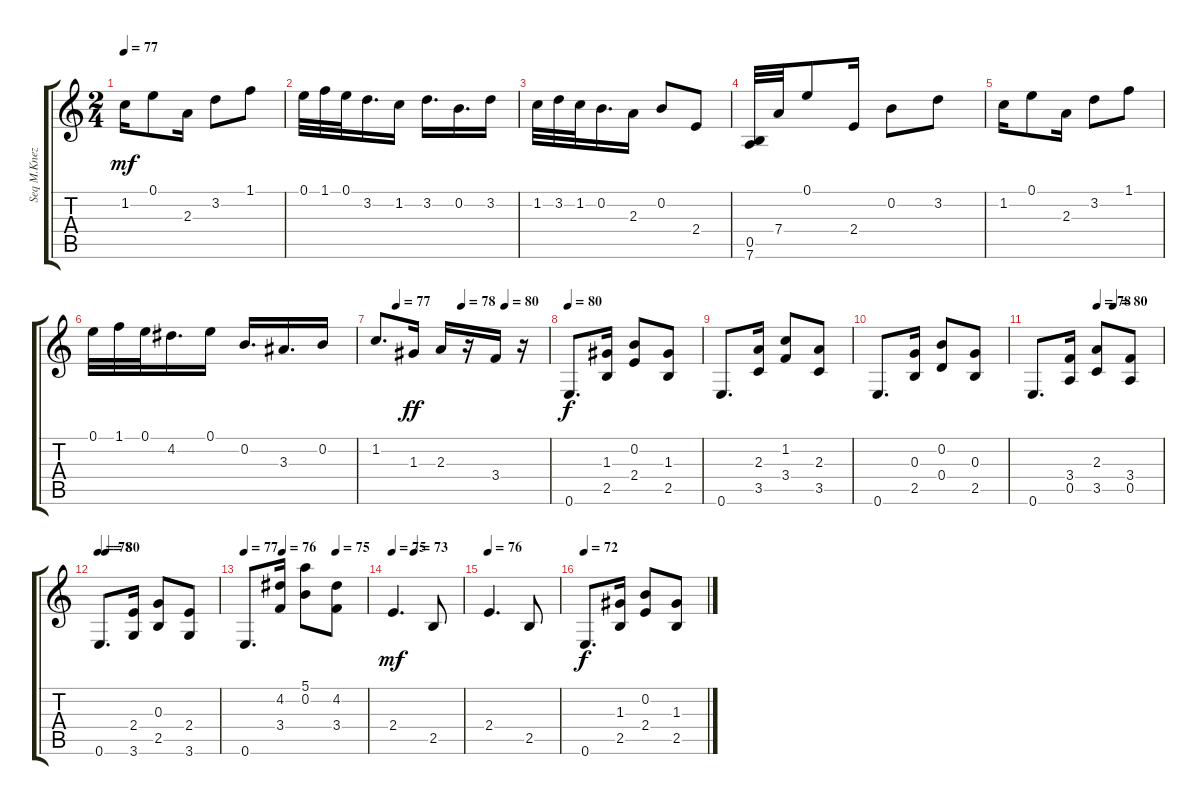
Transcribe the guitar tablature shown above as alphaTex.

\track ("Seq M.Knezevic" "Seq M.Knez") {instrument acousticguitarnylon}
\staff {score tabs}
\tuning (E4 B3 G3 D3 A2 E2) {hide}
\ts (2 4)
\tempo 77
\clef g2
\ks c
1.2.16{dy mf} 0.1.8 2.3.16 3.2.8 1.1.8 |
0.1.32 1.1.32 0.1.32 3.2.16{d} 1.2.16 3.2.16{d} 0.2.16{d} 3.2.16 |
1.2.32 3.2.32 1.2.32 0.2.16{d} 2.3.16 0.2.8 2.4.8 |
(0.5 7.6).32 7.4.32 0.1.8 2.4.16 0.2.8 3.2.8 |
1.2.16 0.1.8 2.3.16 3.2.8 1.1.8 |
0.1.32 1.1.32 0.1.32 4.2.16{d} 0.1.16 0.2.16{d} 3.3.16{d} 0.2.16 |
\tempo (77 0.125)
\tempo (78 0.5)
\tempo (80 0.75)
1.2.8{d} 1.3.16{dy ff} 2.3.16 r.16 3.4.16 r.16 |
\tempo 80
0.6.8{d dy f} (1.3 2.5).16 (0.2 2.4).8 (1.3 2.5).8 |
0.6.8{d} (2.3 3.5).16 (1.2 3.4).8 (2.3 3.5).8 |
0.6.8{d} (0.3 2.5).16 (0.2 0.4).8 (0.3 2.5).8 |
\tempo (78 0.5)
\tempo (80 0.625)
0.6.8{d} (3.4 0.5).16 (2.3 3.5).8 (3.4 0.5).8 |
\tempo 78
\tempo (80 0.0625)
0.6.8{d} (2.4 3.6).16 (0.3 2.5).8 (2.4 3.6).8 |
\tempo 77
\tempo (76 0.3125)
\tempo (75 0.75)
0.6.8{d} (4.2 3.4).16 (5.1 0.2).8 (4.2 3.4).8 |
\tempo 75
\tempo (73 0.3125)
2.4.4{d dy mf} 2.5.8 |
\tempo 76
2.4.4{d} 2.5.8 |
\tempo 72
0.6.8{d dy f} (1.3 2.5).16 (0.2 2.4).8 (1.3 2.5).8
